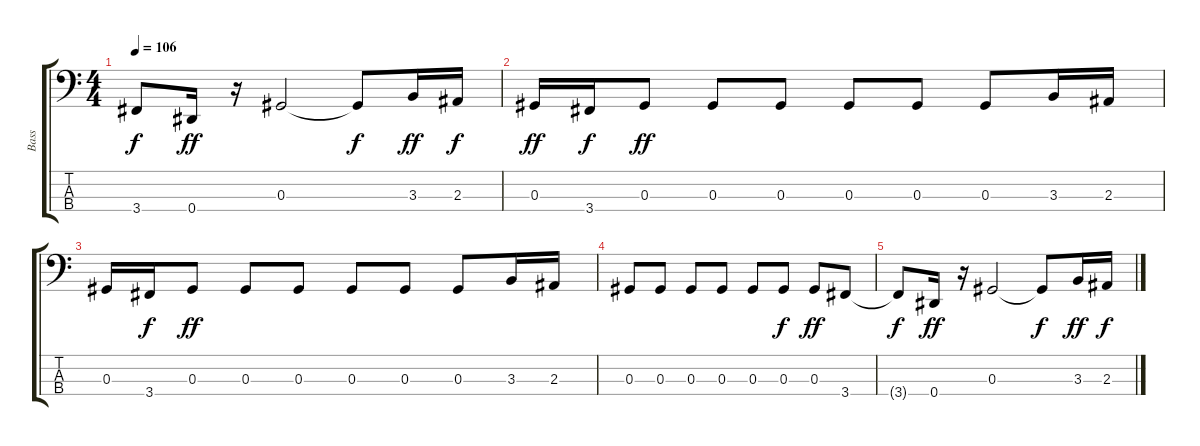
\track ("Bass" "Bass") {instrument electricbassfinger}
\staff {score tabs}
\tuning (Gb2 Db2 Ab1 Eb1) {hide}
\ts (4 4)
\tempo 106
\clef f4
\ks c
3.4{t}.8{dy f} 0.4.16{dy ff} r.16 0.3.2 0.3{t}.8{dy f} 3.3.16{dy ff} 2.3.16{dy f} |
0.3.16{dy ff} 3.4.16{dy f} 0.3.8{dy ff} 0.3.8 0.3.8 0.3.8 0.3.8 0.3.8 3.3.16 2.3.16 |
0.3.16{volume 4} 3.4.16{dy f} 0.3.8{dy ff} 0.3.8 0.3.8 0.3.8 0.3.8 0.3.8 3.3.16 2.3.16 |
0.3.8{volume 0} 0.3.8 0.3.8 0.3.8 0.3.8 0.3.8{dy f} 0.3.8{dy ff} 3.4.8 |
3.4{t}.8{dy f} 0.4.16{dy ff} r.16 0.3.2 0.3{t}.8{dy f} 3.3.16{dy ff} 2.3.16{dy f}
